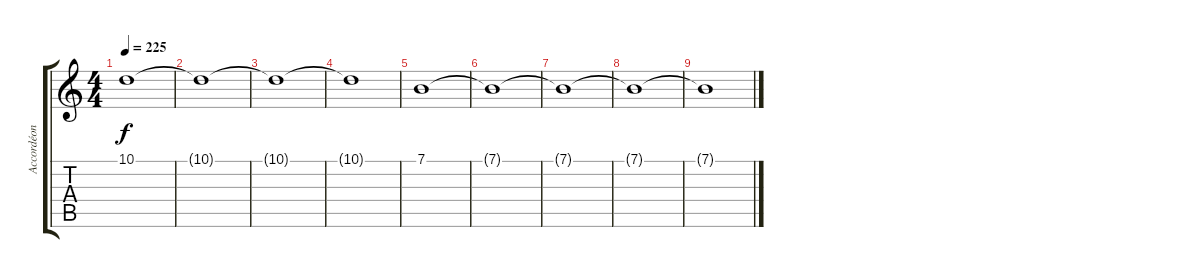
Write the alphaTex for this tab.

\track ("Accordéon" "Accordéon") {instrument accordion}
\staff {score tabs}
\tuning (E4 B3 G3 D3 A2 E2) {hide}
\ts (4 4)
\tempo 225
\clef g2
\ks c
10.1.1{dy f} |
10.1{t}.1 |
10.1{t}.1 |
10.1{t}.1 |
7.1.1 |
7.1{t}.1 |
7.1{t}.1 |
7.1{t}.1 |
7.1{t}.1
